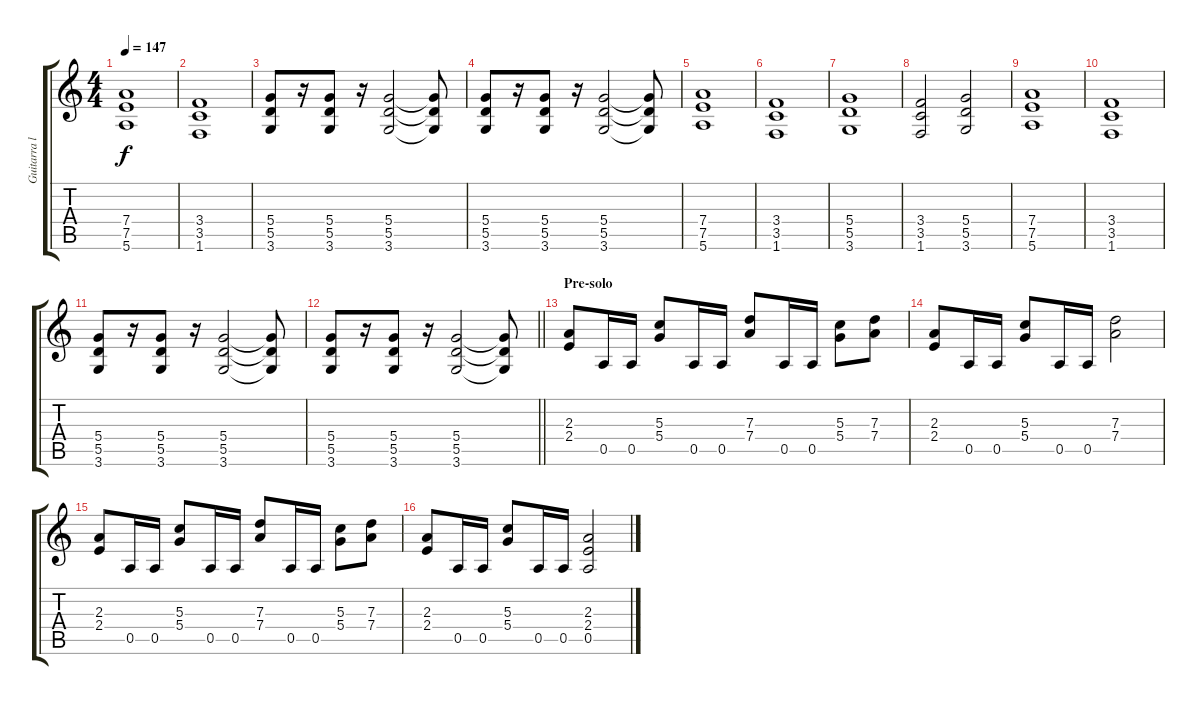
\track ("Guitarra lider" "Guitarra l") {instrument distortionguitar}
\staff {score tabs}
\tuning (E4 B3 G3 D3 A2 E2) {hide}
\ts (4 4)
\tempo 147
\clef g2
\ks c
(7.4 7.5 5.6).1{dy f} |
(3.4 3.5 1.6).1 |
(5.4 5.5 3.6).8 r.16 (5.4 5.5 3.6).8 r.16 (5.4 5.5 3.6).2 (5.4{t} 5.5{t} 3.6{t}).8 |
(5.4 5.5 3.6).8 r.16 (5.4 5.5 3.6).8 r.16 (5.4 5.5 3.6).2 (5.4{t} 5.5{t} 3.6{t}).8 |
(7.4 7.5 5.6).1 |
(3.4 3.5 1.6).1 |
(5.4 5.5 3.6).1 |
(3.4 3.5 1.6).2 (5.4 5.5 3.6).2 |
(7.4 7.5 5.6).1 |
(3.4 3.5 1.6).1 |
(5.4 5.5 3.6).8 r.16 (5.4 5.5 3.6).8 r.16 (5.4 5.5 3.6).2 (5.4{t} 5.5{t} 3.6{t}).8 |
\barLineRight lightlight
(5.4 5.5 3.6).8 r.16 (5.4 5.5 3.6).8 r.16 (5.4 5.5 3.6).2 (5.4{t} 5.5{t} 3.6{t}).8 |
\section ("" "Pre-solo")
(2.3 2.4).8 0.5.16 0.5.16 (5.3 5.4).8 0.5.16 0.5.16 (7.3 7.4).8 0.5.16 0.5.16 (5.3 5.4).8 (7.3 7.4).8 |
(2.3 2.4).8 0.5.16 0.5.16 (5.3 5.4).8 0.5.16 0.5.16 (7.3 7.4).2 |
(2.3 2.4).8 0.5.16 0.5.16 (5.3 5.4).8 0.5.16 0.5.16 (7.3 7.4).8 0.5.16 0.5.16 (5.3 5.4).8 (7.3 7.4).8 |
(2.3 2.4).8 0.5.16 0.5.16 (5.3 5.4).8 0.5.16 0.5.16 (2.3 2.4 0.5).2
